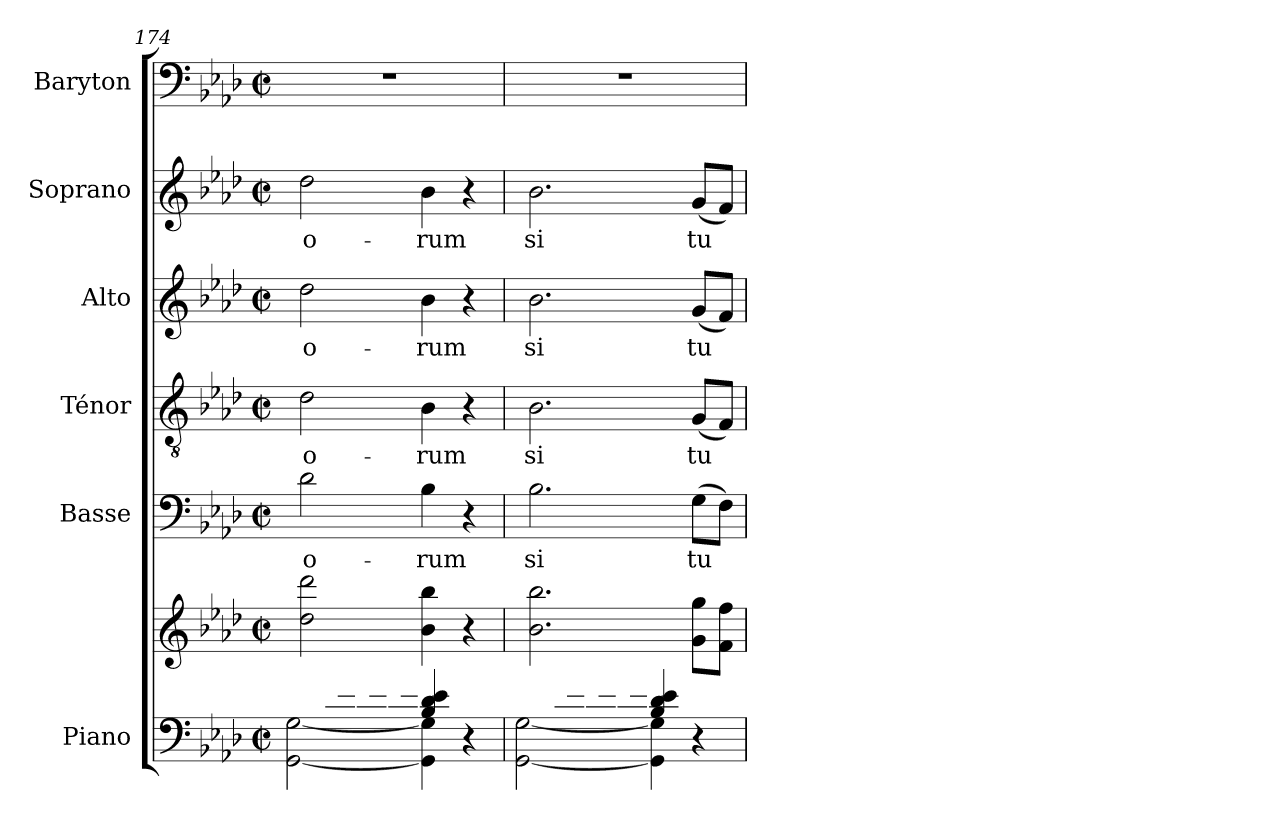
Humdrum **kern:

**kern	**kern	**kern	**text	**kern	**text	**kern	**text	**kern	**text	**kern
*part6	*part6	*part5	*part5	*part4	*part4	*part3	*part3	*part2	*part2	*part1
*staff7	*staff6	*staff5	*staff5	*staff4	*staff4	*staff3	*staff3	*staff2	*staff2	*staff1
*I"Piano	*	*I"Basse	*	*I"Ténor	*	*I"Alto	*	*I"Soprano	*	*I"Baryton
*I'Pno.	*	*I'B.	*	*I'T.	*	*I'Alt.	*	*I'So.	*	*I'Bar.
*clefF4	*clefG2	*clefF4	*	*clefGv2	*	*clefG2	*	*clefG2	*	*clefF4
*k[b-e-a-d-]	*k[b-e-a-d-]	*k[b-e-a-d-]	*	*k[b-e-a-d-]	*	*k[b-e-a-d-]	*	*k[b-e-a-d-]	*	*k[b-e-a-d-]
*M4/4	*M4/4	*M4/4	*	*M4/4	*	*M4/4	*	*M4/4	*	*M4/4
*met(c|)	*met(c|)	*met(c|)	*	*met(c|)	*	*met(c|)	*	*met(c|)	*	*met(c|)
=174	=174	=174	=174	=174	=174	=174	=174	=174	=174	=174
*^	*	*	*	*	*	*	*	*	*	*
!	!	!	!	!LO:LY:b	!	!LO:LY:b	!	!LO:LY:b	!	!LO:LY:b	!
8G/Lyy	[2GG\ [2G\	2dd-\ 2ddd-\	2d-\	-o-	2d-\	-o-	2dd-\	-o-	2dd-\	-o-	1r
8B-/ 8d-/ 8e-/	.	.	.	.	.	.	.	.	.	.	.
8B-/ 8d-/ 8e-/	.	.	.	.	.	.	.	.	.	.	.
8B-/ 8d-/ 8e-/J	.	.	.	.	.	.	.	.	.	.	.
!	!	!	!	!LO:LY:b	!	!LO:LY:b	!	!LO:LY:b	!	!LO:LY:b	!
4B-/ 4d-/ 4e-/	4GG\] 4G\]	4b-\ 4bb-\	4B-\	-rum	4B-\	-rum	4b-\	-rum	4b-\	-rum	.
4r	4ryy	4r	4r	.	4r	.	4r	.	4r	.	.
=175	=175	=175	=175	=175	=175	=175	=175	=175	=175	=175	=175
!	!	!	!	!LO:LY:b	!	!LO:LY:b	!	!LO:LY:b	!	!LO:LY:b	!
8G/Lyy	[2GG\ [2G\	2.b-\ 2.bb-\	2.B-\	si	2.B-\	si	2.b-\	si	2.b-\	si	1r
8B-/ 8d-/ 8e-/	.	.	.	.	.	.	.	.	.	.	.
8B-/ 8d-/ 8e-/	.	.	.	.	.	.	.	.	.	.	.
8B-/ 8d-/ 8e-/J	.	.	.	.	.	.	.	.	.	.	.
4B-/ 4d-/ 4e-/	4GG\] 4G\]	.	.	.	.	.	.	.	.	.	.
!	!	!	!	!LO:LY:b	!	!LO:LY:b	!	!LO:LY:b	!	!LO:LY:b	!
4r	4ryy	8g\ 8gg\L	(8G\L	tu	(8G/L	tu	(8g/L	tu	(8g/L	tu	.
.	.	8f\ 8ff\J	8F\J)	.	8F/J)	.	8f/J)	.	8f/J)	.	.
*v	*v	*	*	*	*	*	*	*	*	*	*
=	=	=	=	=	=	=	=	=	=	=
*-	*-	*-	*-	*-	*-	*-	*-	*-	*-	*-
